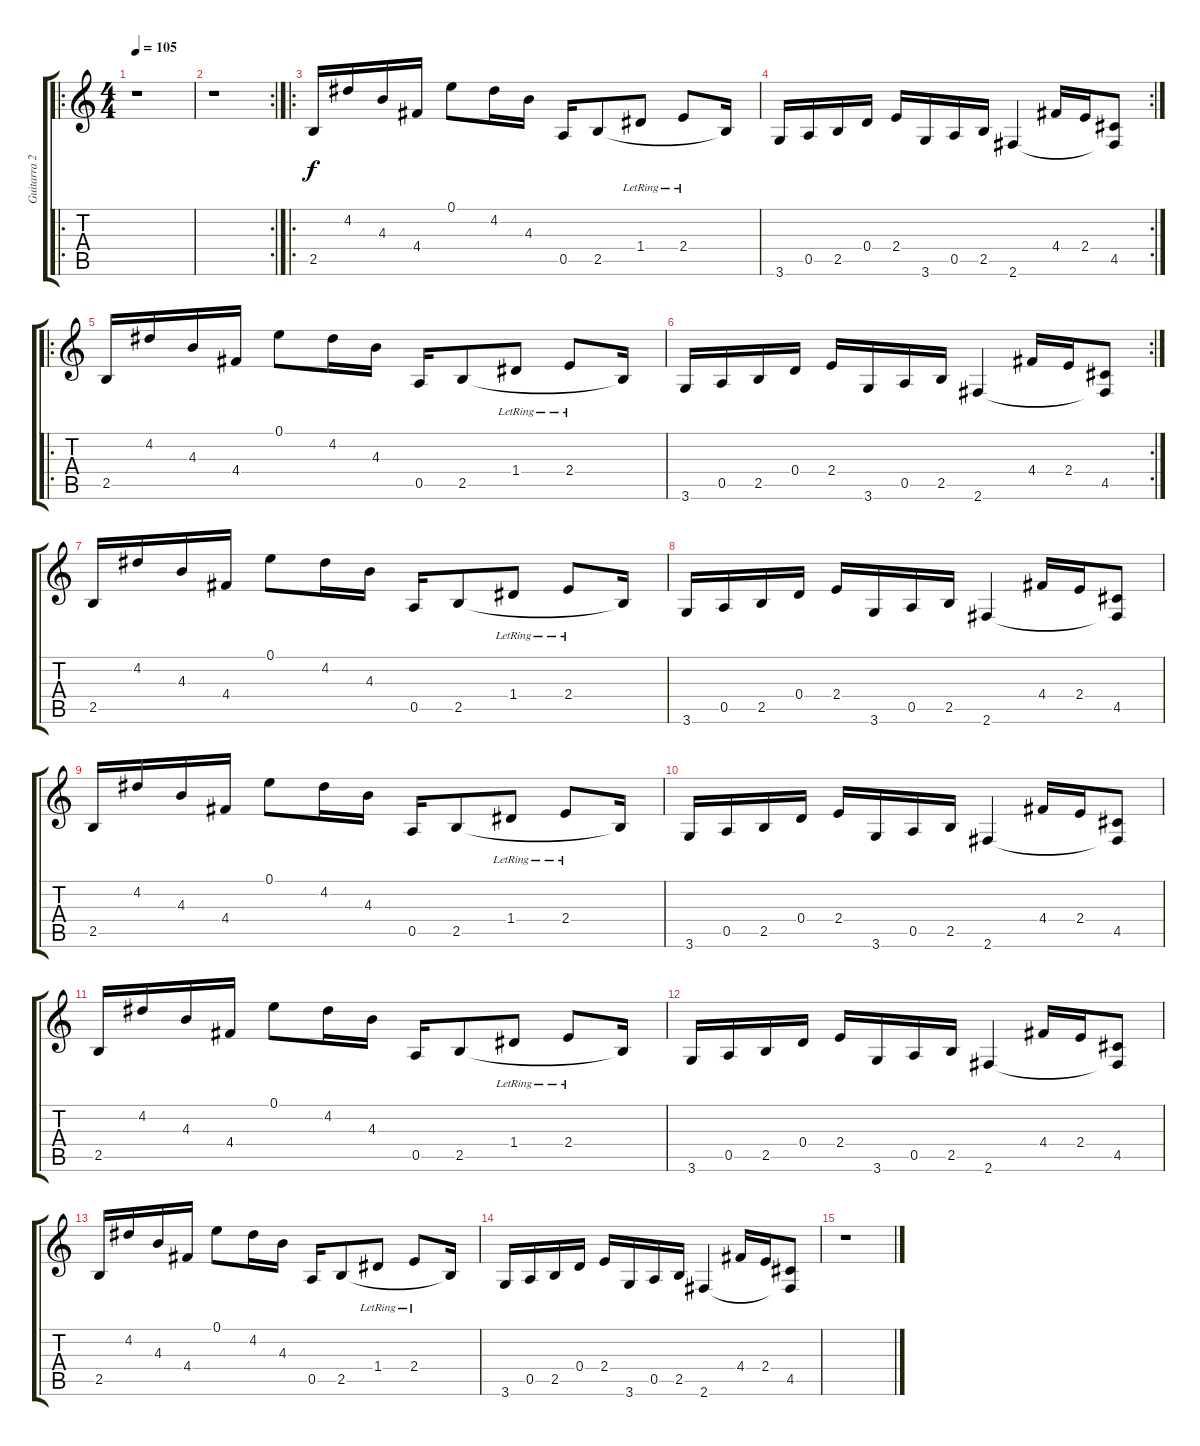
\track ("Guitarra 2" "Guitarra 2") {instrument acousticguitarsteel}
\staff {score tabs}
\tuning (E4 B3 G3 D3 A2 E2) {hide}
\ro
\ts (4 4)
\tempo 105
\clef g2
\ks c
r.1{dy f instrument acousticguitarsteel} |
\rc 2
r.1 |
\ro
2.5.16 4.2.16 4.3.16 4.4.16 0.1.8 4.2.16 4.3.16 0.5.16 2.5.8 1.4{lr}.8 2.4{lr}.8 2.5{t}.16 |
\rc 2
3.6.16 0.5.16 2.5.16 0.4.16 2.4.16 3.6.16 0.5.16 2.5.16 2.6.4 4.4.16 2.4.16 (4.5 2.6{t}).8 |
\ro
2.5.16 4.2.16 4.3.16 4.4.16 0.1.8 4.2.16 4.3.16 0.5.16 2.5.8 1.4{lr}.8 2.4{lr}.8 2.5{t}.16 |
\rc 2
3.6.16 0.5.16 2.5.16 0.4.16 2.4.16 3.6.16 0.5.16 2.5.16 2.6.4 4.4.16 2.4.16 (4.5 2.6{t}).8 |
2.5.16 4.2.16 4.3.16 4.4.16 0.1.8 4.2.16 4.3.16 0.5.16 2.5.8 1.4{lr}.8 2.4{lr}.8 2.5{t}.16 |
3.6.16 0.5.16 2.5.16 0.4.16 2.4.16 3.6.16 0.5.16 2.5.16 2.6.4 4.4.16 2.4.16 (4.5 2.6{t}).8 |
2.5.16 4.2.16 4.3.16 4.4.16 0.1.8 4.2.16 4.3.16 0.5.16 2.5.8 1.4{lr}.8 2.4{lr}.8 2.5{t}.16 |
3.6.16 0.5.16 2.5.16 0.4.16 2.4.16 3.6.16 0.5.16 2.5.16 2.6.4 4.4.16 2.4.16 (4.5 2.6{t}).8 |
2.5.16 4.2.16 4.3.16 4.4.16 0.1.8 4.2.16 4.3.16 0.5.16 2.5.8 1.4{lr}.8 2.4{lr}.8 2.5{t}.16 |
3.6.16 0.5.16 2.5.16 0.4.16 2.4.16 3.6.16 0.5.16 2.5.16 2.6.4 4.4.16 2.4.16 (4.5 2.6{t}).8 |
2.5.16 4.2.16 4.3.16 4.4.16 0.1.8 4.2.16 4.3.16 0.5.16 2.5.8 1.4{lr}.8 2.4{lr}.8 2.5{t}.16 |
3.6.16 0.5.16 2.5.16 0.4.16 2.4.16 3.6.16 0.5.16 2.5.16 2.6.4 4.4.16 2.4.16 (4.5 2.6{t}).8 |
r.1
